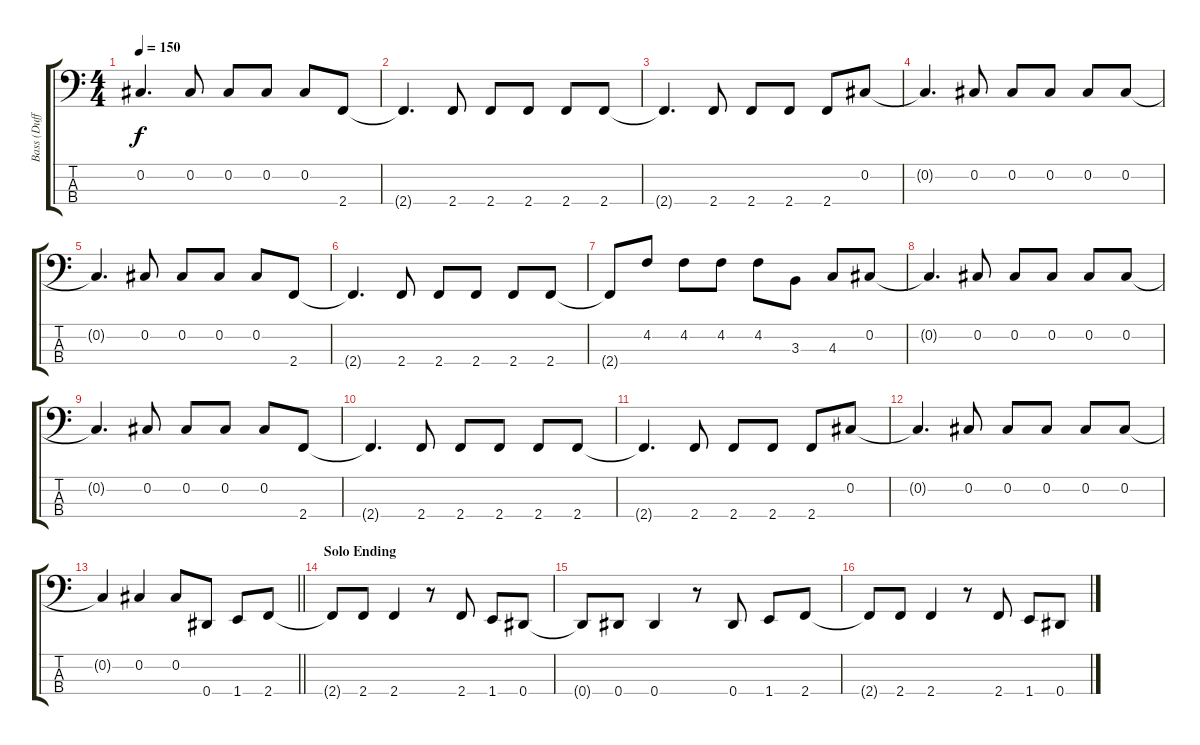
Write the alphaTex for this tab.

\track ("Bass (Duff)" "Bass (Duff") {instrument electricbassfinger}
\staff {score tabs}
\tuning (Gb2 Db2 Ab1 Eb1) {hide}
\ts (4 4)
\tempo 150
\clef f4
\ks c
0.2{t}.4{d dy f} 0.2.8 0.2.8 0.2.8 0.2.8 2.4.8 |
2.4{t}.4{d} 2.4.8 2.4.8 2.4.8 2.4.8 2.4.8 |
2.4{t}.4{d} 2.4.8 2.4.8 2.4.8 2.4.8 0.2.8 |
0.2{t}.4{d} 0.2.8 0.2.8 0.2.8 0.2.8 0.2.8 |
0.2{t}.4{d} 0.2.8 0.2.8 0.2.8 0.2.8 2.4.8 |
2.4{t}.4{d} 2.4.8 2.4.8 2.4.8 2.4.8 2.4.8 |
2.4{t}.8 4.2.8 4.2.8 4.2.8 4.2.8 3.3.8 4.3.8 0.2.8 |
0.2{t}.4{d} 0.2.8 0.2.8 0.2.8 0.2.8 0.2.8 |
0.2{t}.4{d} 0.2.8 0.2.8 0.2.8 0.2.8 2.4.8 |
2.4{t}.4{d} 2.4.8 2.4.8 2.4.8 2.4.8 2.4.8 |
2.4{t}.4{d} 2.4.8 2.4.8 2.4.8 2.4.8 0.2.8 |
0.2{t}.4{d} 0.2.8 0.2.8 0.2.8 0.2.8 0.2.8 |
\barLineRight lightlight
0.2{t}.4 0.2.4 0.2.8 0.4.8 1.4.8 2.4.8 |
\section ("" "Solo Ending")
2.4{t}.8 2.4.8 2.4.4 r.8 2.4.8 1.4.8 0.4.8 |
0.4{t}.8 0.4.8 0.4.4 r.8 0.4.8 1.4.8 2.4.8 |
2.4{t}.8 2.4.8 2.4.4 r.8 2.4.8 1.4.8 0.4.8
